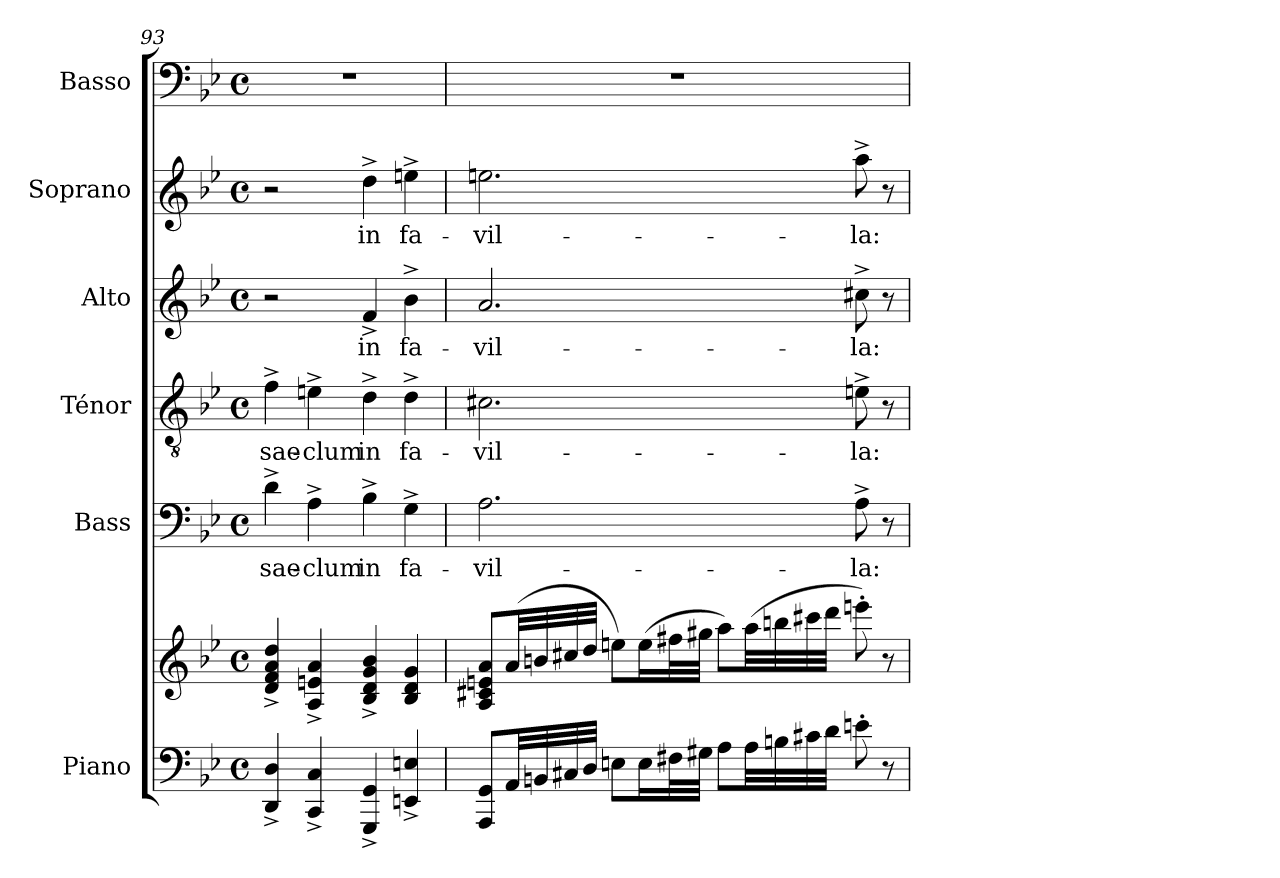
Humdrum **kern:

**kern	**kern	**kern	**text	**kern	**text	**kern	**text	**kern	**text	**kern
*part6	*part6	*part5	*part5	*part4	*part4	*part3	*part3	*part2	*part2	*part1
*staff7	*staff6	*staff5	*staff5	*staff4	*staff4	*staff3	*staff3	*staff2	*staff2	*staff1
*I"Piano	*	*I"Bass	*	*I"Ténor	*	*I"Alto	*	*I"Soprano	*	*I"Basso
*I'Pno.	*	*I'B.	*	*I'T.	*	*I'A.	*	*I'S.	*	*I'B
*clefF4	*clefG2	*clefF4	*	*clefGv2	*	*clefG2	*	*clefG2	*	*clefF4
*k[b-e-]	*k[b-e-]	*k[b-e-]	*	*k[b-e-]	*	*k[b-e-]	*	*k[b-e-]	*	*k[b-e-]
*M4/4	*M4/4	*M4/4	*	*M4/4	*	*M4/4	*	*M4/4	*	*M4/4
*met(c)	*met(c)	*met(c)	*	*met(c)	*	*met(c)	*	*met(c)	*	*met(c)
=93	=93	=93	=93	=93	=93	=93	=93	=93	=93	=93
!	!	!	!LO:LY:b	!	!LO:LY:b	!	!	!	!	!
4DD/^ 4D/^	4d/^ 4f/^ 4a/^ 4dd/^	4d^\	sae-	4f^\	sae-	2r	.	2r	.	1r
!	!	!	!LO:LY:b	!	!LO:LY:b	!	!	!	!	!
4CC/^ 4C/^	4A/^ 4en/^ 4a/^	4A^\	-clum	4en^\	-clum	.	.	.	.	.
!	!	!	!LO:LY:b	!	!LO:LY:b	!	!LO:LY:b	!	!LO:LY:b	!
4GGG/^ 4GG/^	4B-/^ 4d/^ 4g/^ 4b-/^	4B-^\	in	4d^\	in	4f^/	in	4dd^\	in	.
!	!	!	!LO:LY:b	!	!LO:LY:b	!	!LO:LY:b	!	!LO:LY:b	!
4EEn/^ 4En/^	4B-/ 4d/ 4g/	4G^\	fa-	4d^\	fa-	4b-^\	fa-	4een^\	fa-	.
=94	=94	=94	=94	=94	=94	=94	=94	=94	=94	=94
!	!	!	!LO:LY:b	!	!LO:LY:b	!	!LO:LY:b	!	!LO:LY:b	!
8AAA/ 8GG/L	8A/ 8c#X/ 8en/ 8a/L	2.A\	-vil-	2.c#X\	-vil-	2.a/	-vil-	2.een\	-vil-	1r
32AA/LL	(<32a/LL	.	.	.	.	.	.	.	.	.
32BBn/	32bn/	.	.	.	.	.	.	.	.	.
32C#X/	32cc#X/	.	.	.	.	.	.	.	.	.
32D/JJJ	32dd/JJJ	.	.	.	.	.	.	.	.	.
8En\L	8een\L)	.	.	.	.	.	.	.	.	.
16E\L	(>16ee\L	.	.	.	.	.	.	.	.	.
32F#X\L	32ff#X\L	.	.	.	.	.	.	.	.	.
32G#X\JJJ	32gg#X\JJJ	.	.	.	.	.	.	.	.	.
8A\L	8aa\L)	.	.	.	.	.	.	.	.	.
32A\LL	(>32aa\LL	.	.	.	.	.	.	.	.	.
32Bn\	32bbn\	.	.	.	.	.	.	.	.	.
32c#X\	32ccc#X\	.	.	.	.	.	.	.	.	.
32d\JJJ	32ddd\JJJ	.	.	.	.	.	.	.	.	.
!	!	!	!LO:LY:b	!	!LO:LY:b	!	!LO:LY:b	!	!LO:LY:b	!
8en'\	8eeen'\)	8A^\	-la:	8en^\	-la:	8cc#X^\	-la:	8aa^\	-la:	.
8r	8r	8r	.	8r	.	8r	.	8r	.	.
=	=	=	=	=	=	=	=	=	=	=
*-	*-	*-	*-	*-	*-	*-	*-	*-	*-	*-
